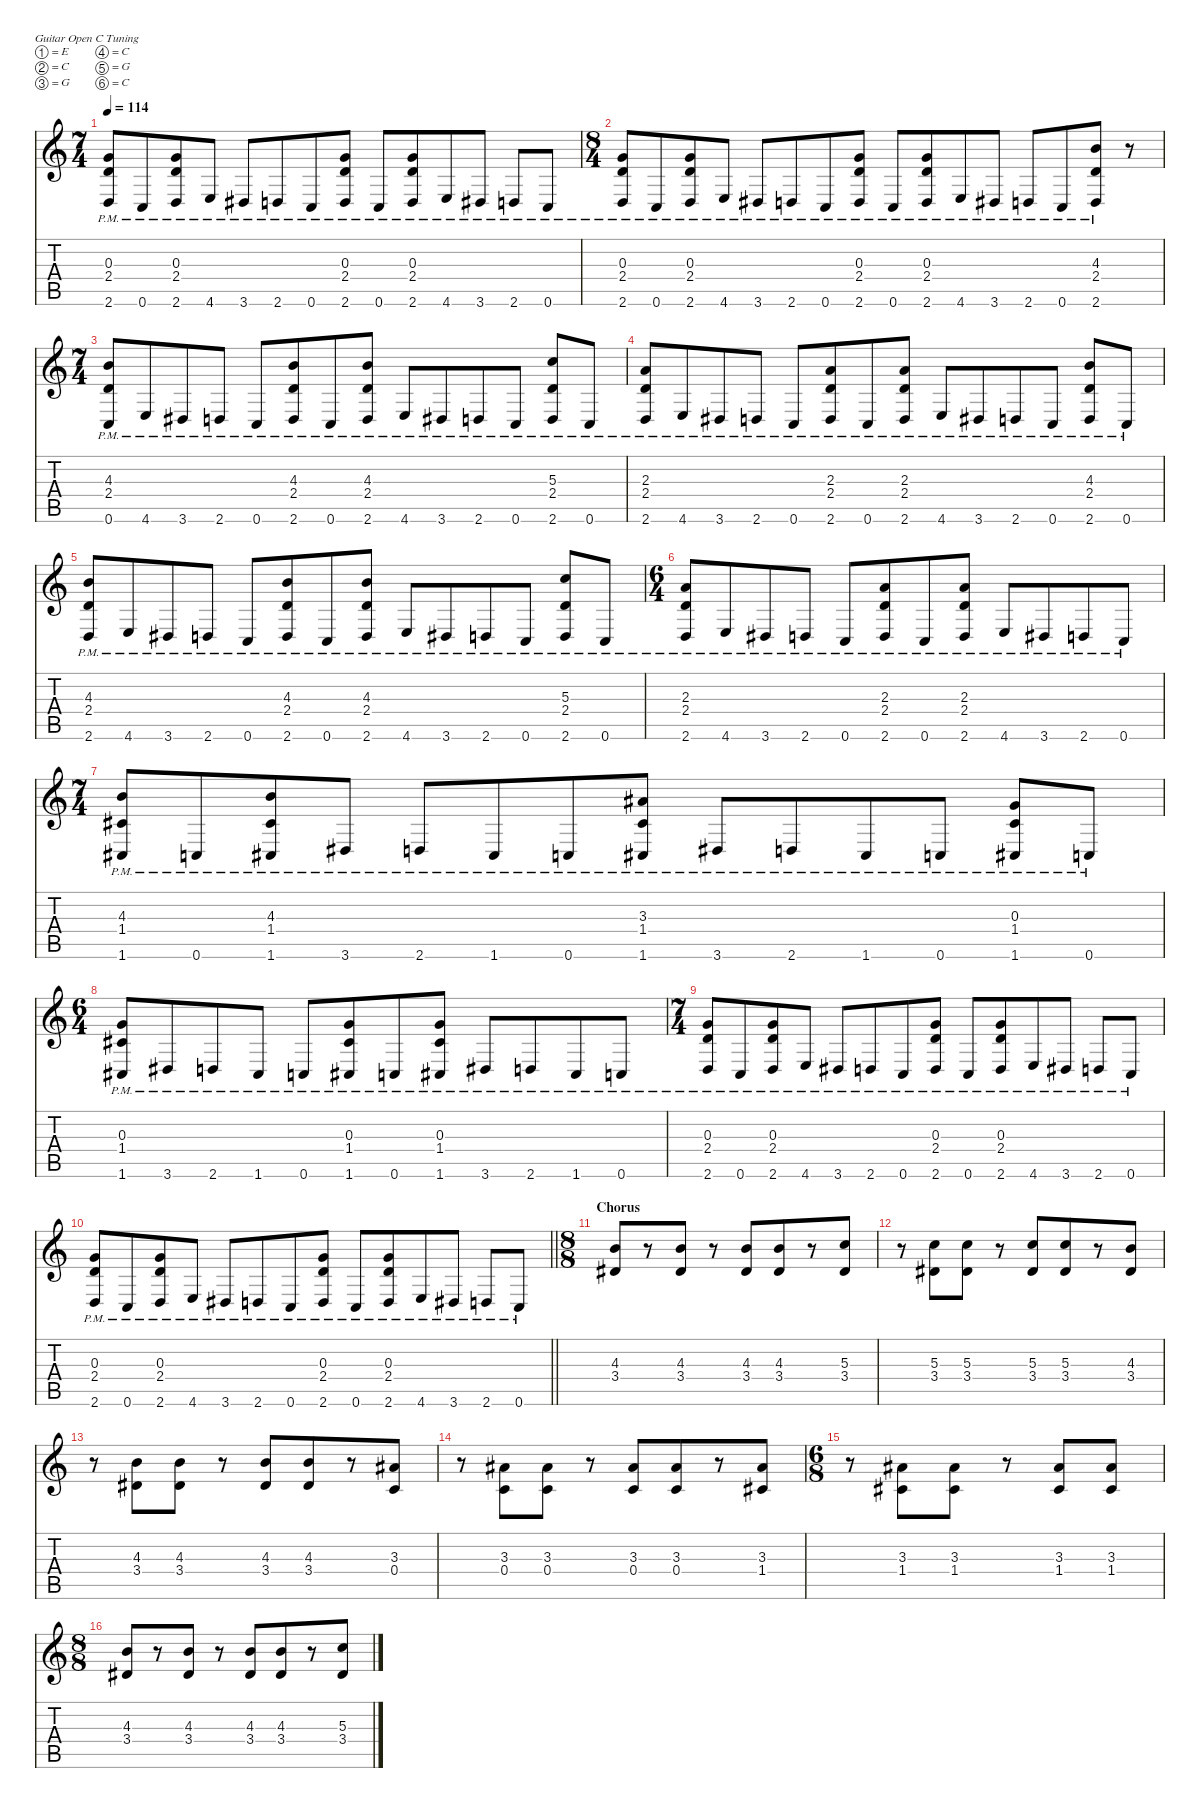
\defaultSystemsLayout 4
\hideDynamics
\bracketExtendMode nobrackets
\singleTrackTrackNamePolicy hidden
\multiTrackTrackNamePolicy hidden
\firstSystemTrackNameMode fullname
\firstSystemTrackNameOrientation horizontal
\otherSystemsTrackNameOrientation horizontal
\track ("GTR Overd 2" "od.guit.") {instrument overdrivenguitar}
\staff {score tabs}
\tuning (E4 C4 G3 C3 G2 C2)
\ts (7 4)
\beaming (8 4 4 4 4)
\tempo 114
\clef g2
\ks c
(2.6{pm} 0.3 2.4).8{dy f beam Up} 0.6{pm}.8{beam Up} (2.6{pm} 2.4 0.3).8{beam Up} 4.6{pm}.8{beam Up} 3.6{pm acc #}.8{beam Up} 2.6{pm}.8{beam Up} 0.6{pm}.8{beam Up} (2.6{pm} 0.3 2.4).8{beam Up} 0.6{pm}.8{beam Up} (2.6{pm} 2.4 0.3).8{beam Up} 4.6{pm}.8{beam Up} 3.6{pm acc #}.8{beam Up} 2.6{pm}.8{beam Up} 0.6{pm}.8{beam Up} |
\ts (8 4)
\beaming (8 4 4 4 4)
(2.6{pm} 0.3 2.4).8{beam Up} 0.6{pm}.8{beam Up} (2.6{pm} 2.4 0.3).8{beam Up} 4.6{pm}.8{beam Up} 3.6{pm acc #}.8{beam Up} 2.6{pm}.8{beam Up} 0.6{pm}.8{beam Up} (2.6{pm} 0.3 2.4).8{beam Up} 0.6{pm}.8{beam Up} (2.6{pm} 2.4 0.3).8{beam Up} 4.6{pm}.8{beam Up} 3.6{pm acc #}.8{beam Up} 2.6{pm}.8{beam Up} 0.6{pm}.8{beam Up} (2.6{pm} 4.3 2.4).8{beam Up} r.8{beam Up} |
\ts (7 4)
\beaming (8 4 4 4 4)
(0.6{pm} 4.3 2.4).8{beam Up} 4.6{pm}.8{beam Up} 3.6{pm acc #}.8{beam Up} 2.6{pm}.8{beam Up} 0.6{pm}.8{beam Up} (2.6{pm} 2.4 4.3).8{beam Up} 0.6{pm}.8{beam Up} (2.6{pm} 4.3 2.4).8{beam Up} 4.6{pm}.8{beam Up} 3.6{pm acc #}.8{beam Up} 2.6{pm}.8{beam Up} 0.6{pm}.8{beam Up} (2.6{pm} 2.4 5.3).8{beam Up} 0.6{pm}.8{beam Up} |
(2.6{pm} 2.3 2.4).8{beam Up} 4.6{pm}.8{beam Up} 3.6{pm acc #}.8{beam Up} 2.6{pm}.8{beam Up} 0.6{pm}.8{beam Up} (2.6{pm} 2.4 2.3).8{beam Up} 0.6{pm}.8{beam Up} (2.6{pm} 2.3 2.4).8{beam Up} 4.6{pm}.8{beam Up} 3.6{pm acc #}.8{beam Up} 2.6{pm}.8{beam Up} 0.6{pm}.8{beam Up} (2.6{pm} 2.4 4.3).8{beam Up} 0.6{pm}.8{beam Up} |
(2.6{pm} 4.3 2.4).8{beam Up} 4.6{pm}.8{beam Up} 3.6{pm acc #}.8{beam Up} 2.6{pm}.8{beam Up} 0.6{pm}.8{beam Up} (2.6{pm} 2.4 4.3).8{beam Up} 0.6{pm}.8{beam Up} (2.6{pm} 4.3 2.4).8{beam Up} 4.6{pm}.8{beam Up} 3.6{pm acc #}.8{beam Up} 2.6{pm}.8{beam Up} 0.6{pm}.8{beam Up} (2.6{pm} 2.4 5.3).8{beam Up} 0.6{pm}.8{beam Up} |
\ts (6 4)
\beaming (8 4 4 4 4)
(2.6{pm} 2.3 2.4).8{beam Up} 4.6{pm}.8{beam Up} 3.6{pm acc #}.8{beam Up} 2.6{pm}.8{beam Up} 0.6{pm}.8{beam Up} (2.6{pm} 2.4 2.3).8{beam Up} 0.6{pm}.8{beam Up} (2.6{pm} 2.3 2.4).8{beam Up} 4.6{pm}.8{beam Up} 3.6{pm acc #}.8{beam Up} 2.6{pm}.8{beam Up} 0.6{pm}.8{beam Up} |
\ts (7 4)
\beaming (8 4 4 4 4)
(1.6{pm acc #} 1.4{acc #} 4.3).8{beam Up} 0.6{pm}.8{beam Up} (1.6{pm acc #} 4.3 1.4{acc #}).8{beam Up} 3.6{pm acc #}.8{beam Up} 2.6{pm}.8{beam Up} 1.6{pm acc #}.8{beam Up} 0.6{pm}.8{beam Up} (1.6{pm acc #} 1.4{acc #} 3.3{acc #}).8{beam Up} 3.6{pm acc #}.8{beam Up} 2.6{pm}.8{beam Up} 1.6{pm acc #}.8{beam Up} 0.6{pm}.8{beam Up} (1.6{pm acc #} 0.3 1.4{acc #}).8{beam Up} 0.6{pm}.8{beam Up} |
\ts (6 4)
\beaming (8 4 4 4 4)
(1.6{pm acc #} 1.4{acc #} 0.3).8{beam Up} 3.6{pm acc #}.8{beam Up} 2.6{pm}.8{beam Up} 1.6{pm acc #}.8{beam Up} 0.6{pm}.8{beam Up} (1.6{pm acc #} 0.3 1.4{acc #}).8{beam Up} 0.6{pm}.8{beam Up} (1.6{pm acc #} 1.4{acc #} 0.3).8{beam Up} 3.6{pm acc #}.8{beam Up} 2.6{pm}.8{beam Up} 1.6{pm acc #}.8{beam Up} 0.6{pm}.8{beam Up} |
\ts (7 4)
\beaming (8 4 4 4 4)
(2.6{pm} 0.3 2.4).8{beam Up} 0.6{pm}.8{beam Up} (2.6{pm} 2.4 0.3).8{beam Up} 4.6{pm}.8{beam Up} 3.6{pm acc #}.8{beam Up} 2.6{pm}.8{beam Up} 0.6{pm}.8{beam Up} (2.6{pm} 0.3 2.4).8{beam Up} 0.6{pm}.8{beam Up} (2.6{pm} 2.4 0.3).8{beam Up} 4.6{pm}.8{beam Up} 3.6{pm acc #}.8{beam Up} 2.6{pm}.8{beam Up} 0.6{pm}.8{beam Up} |
\barLineRight lightlight
(2.6{pm} 0.3 2.4).8{beam Up} 0.6{pm}.8{beam Up} (2.6{pm} 2.4 0.3).8{beam Up} 4.6{pm}.8{beam Up} 3.6{pm acc #}.8{beam Up} 2.6{pm}.8{beam Up} 0.6{pm}.8{beam Up} (2.6{pm} 0.3 2.4).8{beam Up} 0.6{pm}.8{beam Up} (2.6{pm} 2.4 0.3).8{beam Up} 4.6{pm}.8{beam Up} 3.6{pm acc #}.8{beam Up} 2.6{pm}.8{beam Up} 0.6{pm}.8{beam Up} |
\ts (8 8)
\beaming (8 4 4 4 4)
\section ("" "Chorus")
(4.3 3.4{acc #}).8{beam Up} r.8{beam Up} (4.3 3.4{acc #}).8{beam Up} r.8{beam Up} (4.3 3.4{acc #}).8{beam Up} (4.3 3.4{acc #}).8{beam Up} r.8{beam Up} (5.3 3.4{acc #}).8{beam Up} |
r.8{beam Down} (5.3 3.4{acc #}).8{beam Up} (5.3 3.4{acc #}).8{beam Up} r.8{beam Up} (5.3 3.4{acc #}).8{beam Up} (5.3 3.4{acc #}).8{beam Up} r.8{beam Up} (4.3 3.4{acc #}).8{beam Up} |
r.8{beam Down} (4.3 3.4{acc #}).8{beam Up} (4.3 3.4{acc #}).8{beam Up} r.8{beam Up} (4.3 3.4{acc #}).8{beam Up} (4.3 3.4{acc #}).8{beam Up} r.8{beam Up} (3.3{acc #} 0.4).8{beam Up} |
r.8{beam Down} (3.3{acc #} 0.4).8{beam Up} (3.3{acc #} 0.4).8{beam Up} r.8{beam Up} (3.3{acc #} 0.4).8{beam Up} (3.3{acc #} 0.4).8{beam Up} r.8{beam Up} (3.3{acc #} 1.4{acc #}).8{beam Up} |
\ts (6 8)
\beaming (8 4 4 4 4)
r.8{beam Down} (3.3{acc #} 1.4{acc #}).8{beam Up} (3.3{acc #} 1.4{acc #}).8{beam Up} r.8{beam Up} (3.3{acc #} 1.4{acc #}).8{beam Up} (3.3{acc #} 1.4{acc #}).8{beam Up} |
\ts (8 8)
\beaming (8 4 4 4 4)
(4.3 3.4{acc #}).8{beam Up} r.8{beam Up} (4.3 3.4{acc #}).8{beam Up} r.8{beam Up} (4.3 3.4{acc #}).8{beam Up} (4.3 3.4{acc #}).8{beam Up} r.8{beam Up} (5.3 3.4{acc #}).8{beam Up}
